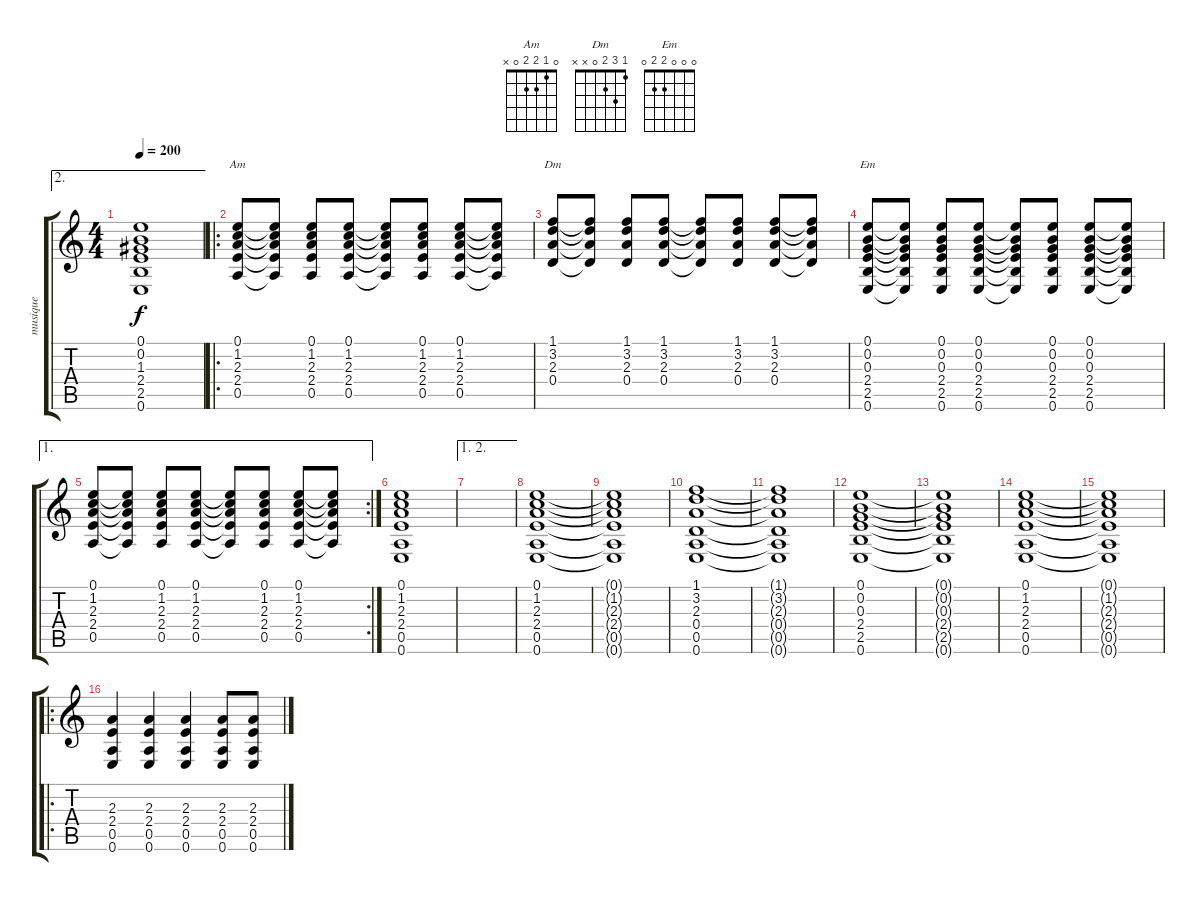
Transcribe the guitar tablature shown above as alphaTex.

\track ("musique" "musique") {instrument acousticguitarsteel}
\staff {score tabs}
\tuning (E4 B3 G3 D3 A2 E2) {hide}
\chord ("Am" 0 1 2 2 0 x)
\chord ("Dm" 1 3 2 0 x x)
\chord ("Em" 0 0 0 2 2 0)
\ae 2
\ts (4 4)
\tempo 200
\clef g2
\ks c
(0.1 0.2 1.3 2.4 2.5 0.6).1{dy f} |
\ro
(0.1 1.2 2.3 2.4 0.5).8{ch "Am"} (0.1{t} 1.2{t} 2.3{t} 2.4{t} 0.5{t}).8 (0.1 1.2 2.3 2.4 0.5).8 (0.1 1.2 2.3 2.4 0.5).8 (0.1{t} 1.2{t} 2.3{t} 2.4{t} 0.5{t}).8 (0.1 1.2 2.3 2.4 0.5).8 (0.1 1.2 2.3 2.4 0.5).8 (0.1{t} 1.2{t} 2.3{t} 2.4{t} 0.5{t}).8 |
(1.1 3.2 2.3 0.4).8{ch "Dm"} (1.1{t} 3.2{t} 2.3{t} 0.4{t}).8 (1.1 3.2 2.3 0.4).8 (1.1 3.2 2.3 0.4).8 (1.1{t} 3.2{t} 2.3{t} 0.4{t}).8 (1.1 3.2 2.3 0.4).8 (1.1 3.2 2.3 0.4).8 (1.1{t} 3.2{t} 2.3{t} 0.4{t}).8 |
(0.1 0.2 0.3 2.4 2.5 0.6).8{ch "Em"} (0.1{t} 0.2{t} 0.3{t} 2.4{t} 2.5{t} 0.6{t}).8 (0.1 0.2 0.3 2.4 2.5 0.6).8 (0.1 0.2 0.3 2.4 2.5 0.6).8 (0.1{t} 0.2{t} 0.3{t} 2.4{t} 2.5{t} 0.6{t}).8 (0.1 0.2 0.3 2.4 2.5 0.6).8 (0.1 0.2 0.3 2.4 2.5 0.6).8 (0.1{t} 0.2{t} 0.3{t} 2.4{t} 2.5{t} 0.6{t}).8 |
\ae 1
\rc 2
(0.1 1.2 2.3 2.4 0.5).8 (0.1{t} 1.2{t} 2.3{t} 2.4{t} 0.5{t}).8 (0.1 1.2 2.3 2.4 0.5).8 (0.1 1.2 2.3 2.4 0.5).8 (0.1{t} 1.2{t} 2.3{t} 2.4{t} 0.5{t}).8 (0.1 1.2 2.3 2.4 0.5).8 (0.1 1.2 2.3 2.4 0.5).8 (0.1{t} 1.2{t} 2.3{t} 2.4{t} 0.5{t}).8 |
(0.1 1.2 2.3 2.4 0.5 0.6).1 |
\ae (1 2)
|
(0.1 1.2 2.3 2.4 0.5 0.6).1 |
(0.1{t} 1.2{t} 2.3{t} 2.4{t} 0.5{t} 0.6{t}).1 |
(1.1 3.2 2.3 0.4 0.5 0.6).1 |
(1.1{t} 3.2{t} 2.3{t} 0.4{t} 0.5{t} 0.6{t}).1 |
(0.1 0.2 0.3 2.4 2.5 0.6).1 |
(0.1{t} 0.2{t} 0.3{t} 2.4{t} 2.5{t} 0.6{t}).1 |
(0.1 1.2 2.3 2.4 0.5 0.6).1 |
(0.1{t} 1.2{t} 2.3{t} 2.4{t} 0.5{t} 0.6{t}).1 |
\ro
(2.3 2.4 0.5 0.6).4 (2.3 2.4 0.5 0.6).4 (2.3 2.4 0.5 0.6).4 (2.3 2.4 0.5 0.6).8 (2.3 2.4 0.5 0.6).8
